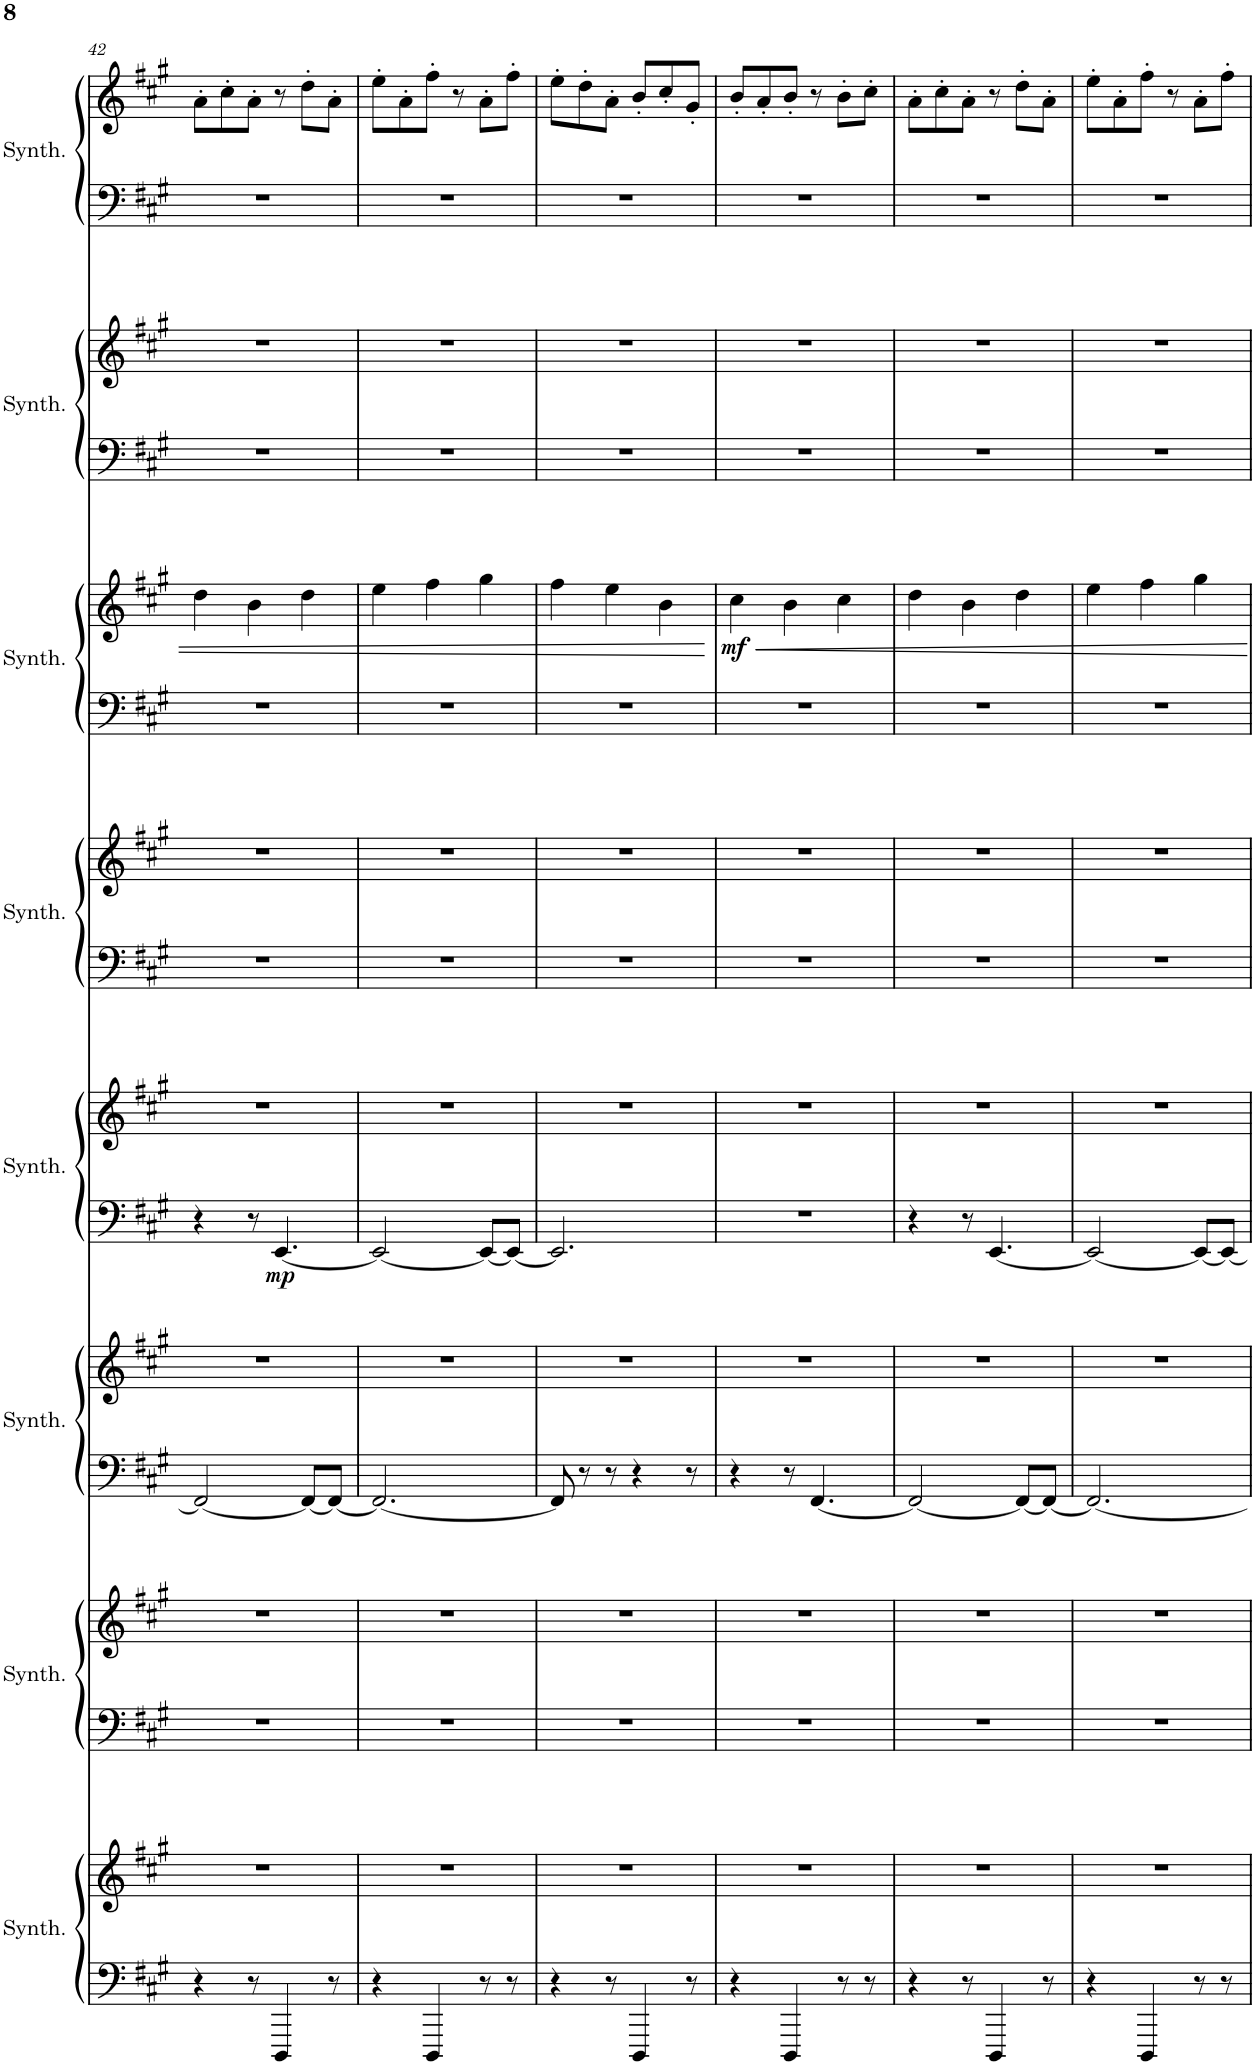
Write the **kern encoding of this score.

**kern	**kern	**kern	**kern	**kern	**kern	**kern	**kern	**dynam	**kern	**kern	**kern	**kern	**dynam	**kern	**kern	**kern	**kern
*part8	*part8	*part7	*part7	*part6	*part6	*part5	*part5	*part5	*part4	*part4	*part3	*part3	*part3	*part2	*part2	*part1	*part1
*staff16	*staff15	*staff14	*staff13	*staff12	*staff11	*staff10	*staff9	*staff9/10	*staff8	*staff7	*staff6	*staff5	*staff5/6	*staff4	*staff3	*staff2	*staff1
*I"Crystal Synthesizer	*	*I"Saw Synthesizer	*	*I"Bass Synthesizer	*	*I"Atmosphere Synthesizer	*	*	*I"Goblins Synthesizer	*	*I"Choir Synthesizer	*	*	*I"Bowed Synthesizer	*	*I"String Synthesizer	*
*I'Synth.	*	*I'Synth.	*	*I'Synth.	*	*I'Synth.	*	*	*I'Synth.	*	*I'Synth.	*	*	*I'Synth.	*	*I'Synth.	*
!!LO:PB:g=z
*clefF4	*clefG2	*clefF4	*clefG2	*clefF4	*clefG2	*clefF4	*clefG2	*	*clefF4	*clefG2	*clefF4	*clefG2	*	*clefF4	*clefG2	*clefF4	*clefG2
*k[f#c#g#]	*k[f#c#g#]	*k[f#c#g#]	*k[f#c#g#]	*k[f#c#g#]	*k[f#c#g#]	*k[f#c#g#]	*k[f#c#g#]	*	*k[f#c#g#]	*k[f#c#g#]	*k[f#c#g#]	*k[f#c#g#]	*	*k[f#c#g#]	*k[f#c#g#]	*k[f#c#g#]	*k[f#c#g#]
*M6/8	*M6/8	*M6/8	*M6/8	*M6/8	*M6/8	*M6/8	*M6/8	*	*M6/8	*M6/8	*M6/8	*M6/8	*	*M6/8	*M6/8	*M6/8	*M6/8
=42	=42	=42	=42	=42	=42	=42	=42	=42	=42	=42	=42	=42	=42	=42	=42	=42	=42
4r	2.r	2.r	2.r	2FF#/_	2.r	4r	2.r	.	2.r	2.r	2.r	4dd\	.	2.r	2.r	2.r	8a'\L
.	.	.	.	.	.	.	.	.	.	.	.	.	.	.	.	.	8cc#'\
8r	.	.	.	.	.	8r	.	.	.	.	.	4b\	.	.	.	.	8a'\J
!	!	!	!	!	!	!	!	!LO:DY:b=2	!	!	!	!	!	!	!	!	!
4DDD/	.	.	.	.	.	[4.EE/	.	mp	.	.	.	.	.	.	.	.	8r
.	.	.	.	8FF#/L_	.	.	.	.	.	.	.	4dd\	.	.	.	.	8dd'\L
8r	.	.	.	8FF#/J_	.	.	.	.	.	.	.	.	.	.	.	.	8a'\J
=43	=43	=43	=43	=43	=43	=43	=43	=43	=43	=43	=43	=43	=43	=43	=43	=43	=43
4r	2.r	2.r	2.r	2.FF#/_	2.r	2EE/_	2.r	.	2.r	2.r	2.r	4ee\	.	2.r	2.r	2.r	8ee'\L
.	.	.	.	.	.	.	.	.	.	.	.	.	.	.	.	.	8a'\
4DDD/	.	.	.	.	.	.	.	.	.	.	.	4ff#\	.	.	.	.	8ff#'\J
.	.	.	.	.	.	.	.	.	.	.	.	.	.	.	.	.	8r
8r	.	.	.	.	.	8EE/L_	.	.	.	.	.	4gg#\	.	.	.	.	8a'\L
8r	.	.	.	.	.	8EE/J_	.	.	.	.	.	.	.	.	.	.	8ff#'\J
=44	=44	=44	=44	=44	=44	=44	=44	=44	=44	=44	=44	=44	=44	=44	=44	=44	=44
4r	2.r	2.r	2.r	8FF#/]	2.r	2.EE/]	2.r	.	2.r	2.r	2.r	4ff#\	.	2.r	2.r	2.r	8ee'\L
.	.	.	.	8r	.	.	.	.	.	.	.	.	.	.	.	.	8dd'\
8r	.	.	.	8r	.	.	.	.	.	.	.	4ee\	.	.	.	.	8a'\J
4DDD/	.	.	.	4r	.	.	.	.	.	.	.	.	.	.	.	.	8b'/L
.	.	.	.	.	.	.	.	.	.	.	.	4b\	.	.	.	.	8cc#'/
8r	.	.	.	8r	.	.	.	.	.	.	.	.	.	.	.	.	8g#'/J
=45	=45	=45	=45	=45	=45	=45	=45	=45	=45	=45	=45	=45	=45	=45	=45	=45	=45
!	!	!	!	!	!	!	!	!	!	!	!	!	!LO:DY:b	!	!	!	!
4r	2.r	2.r	2.r	4r	2.r	2.r	2.r	.	2.r	2.r	2.r	4cc#\	mf	2.r	2.r	2.r	8b'/L
.	.	.	.	.	.	.	.	.	.	.	.	.	.	.	.	.	8a'/
4DDD/	.	.	.	8r	.	.	.	.	.	.	.	4b\	.	.	.	.	8b'/J
.	.	.	.	[4.FF#/	.	.	.	.	.	.	.	.	.	.	.	.	8r
8r	.	.	.	.	.	.	.	.	.	.	.	4cc#\	.	.	.	.	8b'\L
8r	.	.	.	.	.	.	.	.	.	.	.	.	.	.	.	.	8cc#'\J
=46	=46	=46	=46	=46	=46	=46	=46	=46	=46	=46	=46	=46	=46	=46	=46	=46	=46
4r	2.r	2.r	2.r	2FF#/_	2.r	4r	2.r	.	2.r	2.r	2.r	4dd\	.	2.r	2.r	2.r	8a'\L
.	.	.	.	.	.	.	.	.	.	.	.	.	.	.	.	.	8cc#'\
8r	.	.	.	.	.	8r	.	.	.	.	.	4b\	.	.	.	.	8a'\J
4DDD/	.	.	.	.	.	[4.EE/	.	.	.	.	.	.	.	.	.	.	8r
.	.	.	.	8FF#/L_	.	.	.	.	.	.	.	4dd\	.	.	.	.	8dd'\L
8r	.	.	.	8FF#/J_	.	.	.	.	.	.	.	.	.	.	.	.	8a'\J
=47	=47	=47	=47	=47	=47	=47	=47	=47	=47	=47	=47	=47	=47	=47	=47	=47	=47
4r	2.r	2.r	2.r	2.FF#/_	2.r	2EE/_	2.r	.	2.r	2.r	2.r	4ee\	.	2.r	2.r	2.r	8ee'\L
.	.	.	.	.	.	.	.	.	.	.	.	.	.	.	.	.	8a'\
4DDD/	.	.	.	.	.	.	.	.	.	.	.	4ff#\	.	.	.	.	8ff#'\J
.	.	.	.	.	.	.	.	.	.	.	.	.	.	.	.	.	8r
8r	.	.	.	.	.	8EE/L_	.	.	.	.	.	4gg#\	.	.	.	.	8a'\L
8r	.	.	.	.	.	8EE/J_	.	.	.	.	.	.	.	.	.	.	8ff#'\J
=	=	=	=	=	=	=	=	=	=	=	=	=	=	=	=	=	=
*-	*-	*-	*-	*-	*-	*-	*-	*-	*-	*-	*-	*-	*-	*-	*-	*-	*-
